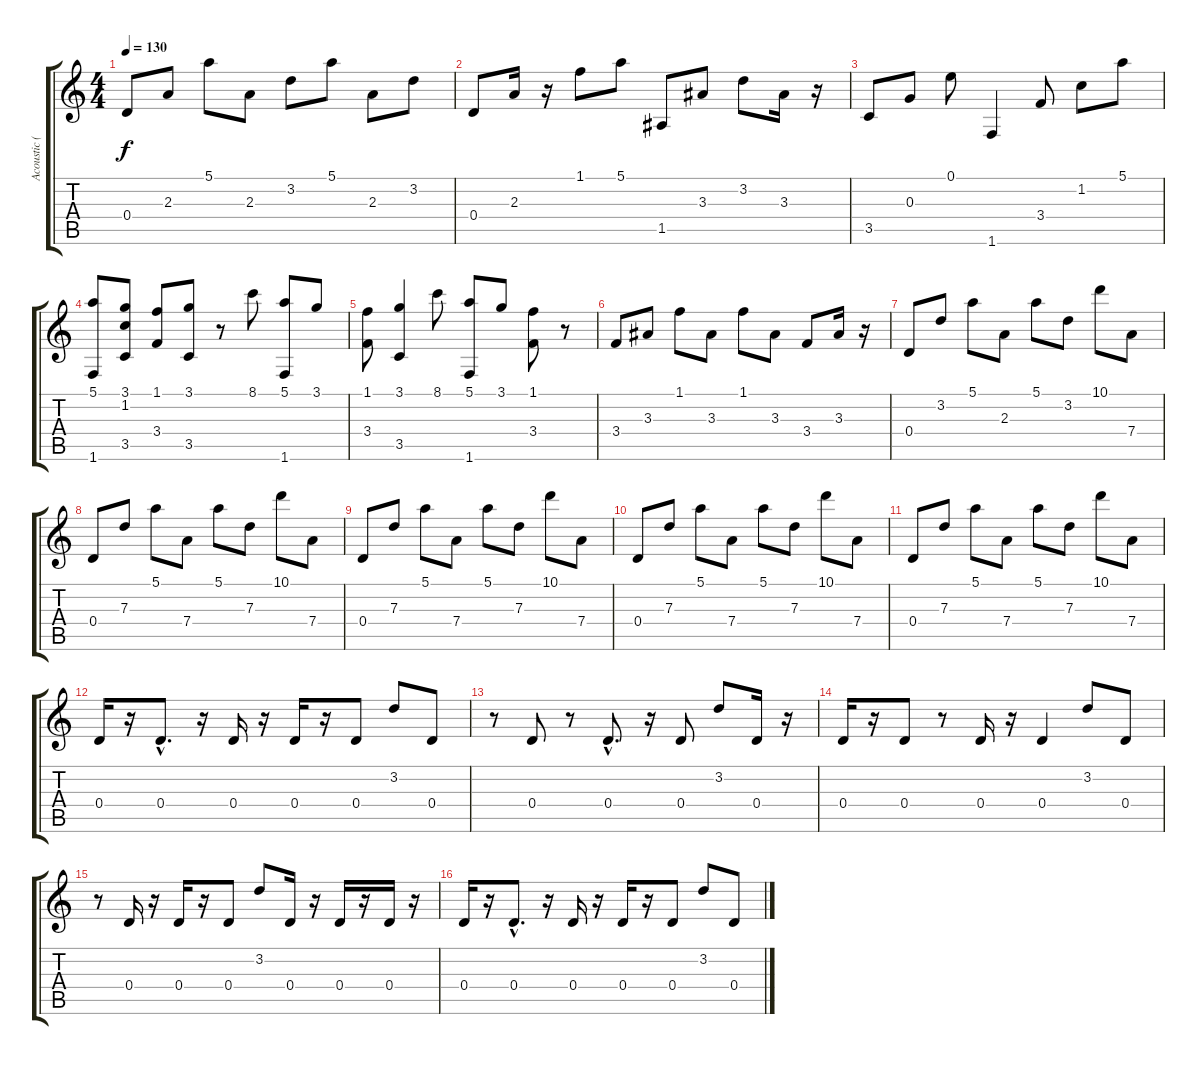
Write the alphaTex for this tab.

\track ("Acoustic (steel)" "Acoustic (") {instrument acousticguitarsteel}
\staff {score tabs}
\tuning (E4 B3 G3 D3 A2 E2) {hide}
\ts (4 4)
\tempo 130
\clef g2
\ks c
0.4.8{dy f} 2.3.8 5.1.8 2.3.8 3.2.8 5.1.8 2.3.8 3.2.8 |
0.4.8 2.3.16 r.16 1.1.8 5.1.8 1.5.8 3.3.8 3.2.8 3.3.16 r.16 |
3.5.8 0.3.8 0.1.8 1.6.4 3.4.8 1.2.8 5.1.8 |
(5.1 1.6).8 (3.1 1.2 3.5).8 (1.1 3.4).8 (3.1 3.5).8 r.8 8.1.8 (5.1 1.6).8 3.1.8 |
(1.1 3.4).8 (3.1 3.5).4 8.1.8 (5.1 1.6).8 3.1.8 (1.1 3.4).8 r.8 |
3.4.8 3.3.8 1.1.8 3.3.8 1.1.8 3.3.8 3.4.8 3.3.16 r.16 |
0.4.8 3.2.8 5.1.8 2.3.8 5.1.8 3.2.8 10.1.8 7.4.8 |
0.4.8 7.3.8 5.1.8 7.4.8 5.1.8 7.3.8 10.1.8 7.4.8 |
0.4.8 7.3.8 5.1.8 7.4.8 5.1.8 7.3.8 10.1.8 7.4.8 |
0.4.8 7.3.8 5.1.8 7.4.8 5.1.8 7.3.8 10.1.8 7.4.8 |
0.4.8 7.3.8 5.1.8 7.4.8 5.1.8 7.3.8 10.1.8 7.4.8 |
0.4.16 r.16 0.4{hac}.8{d} r.16 0.4.16 r.16 0.4.16 r.16 0.4.8 3.2.8 0.4.8 |
r.8 0.4.8 r.8 0.4{hac}.8{d} r.16 0.4.8 3.2.8 0.4.16 r.16 |
0.4.16 r.16 0.4.8 r.8 0.4.16 r.16 0.4.4 3.2.8 0.4.8 |
r.8 0.4.16 r.16 0.4.16 r.16 0.4.8 3.2.8 0.4.16 r.16 0.4.16 r.16 0.4.16 r.16 |
0.4.16 r.16 0.4{hac}.8{d} r.16 0.4.16 r.16 0.4.16 r.16 0.4.8 3.2.8 0.4.8
